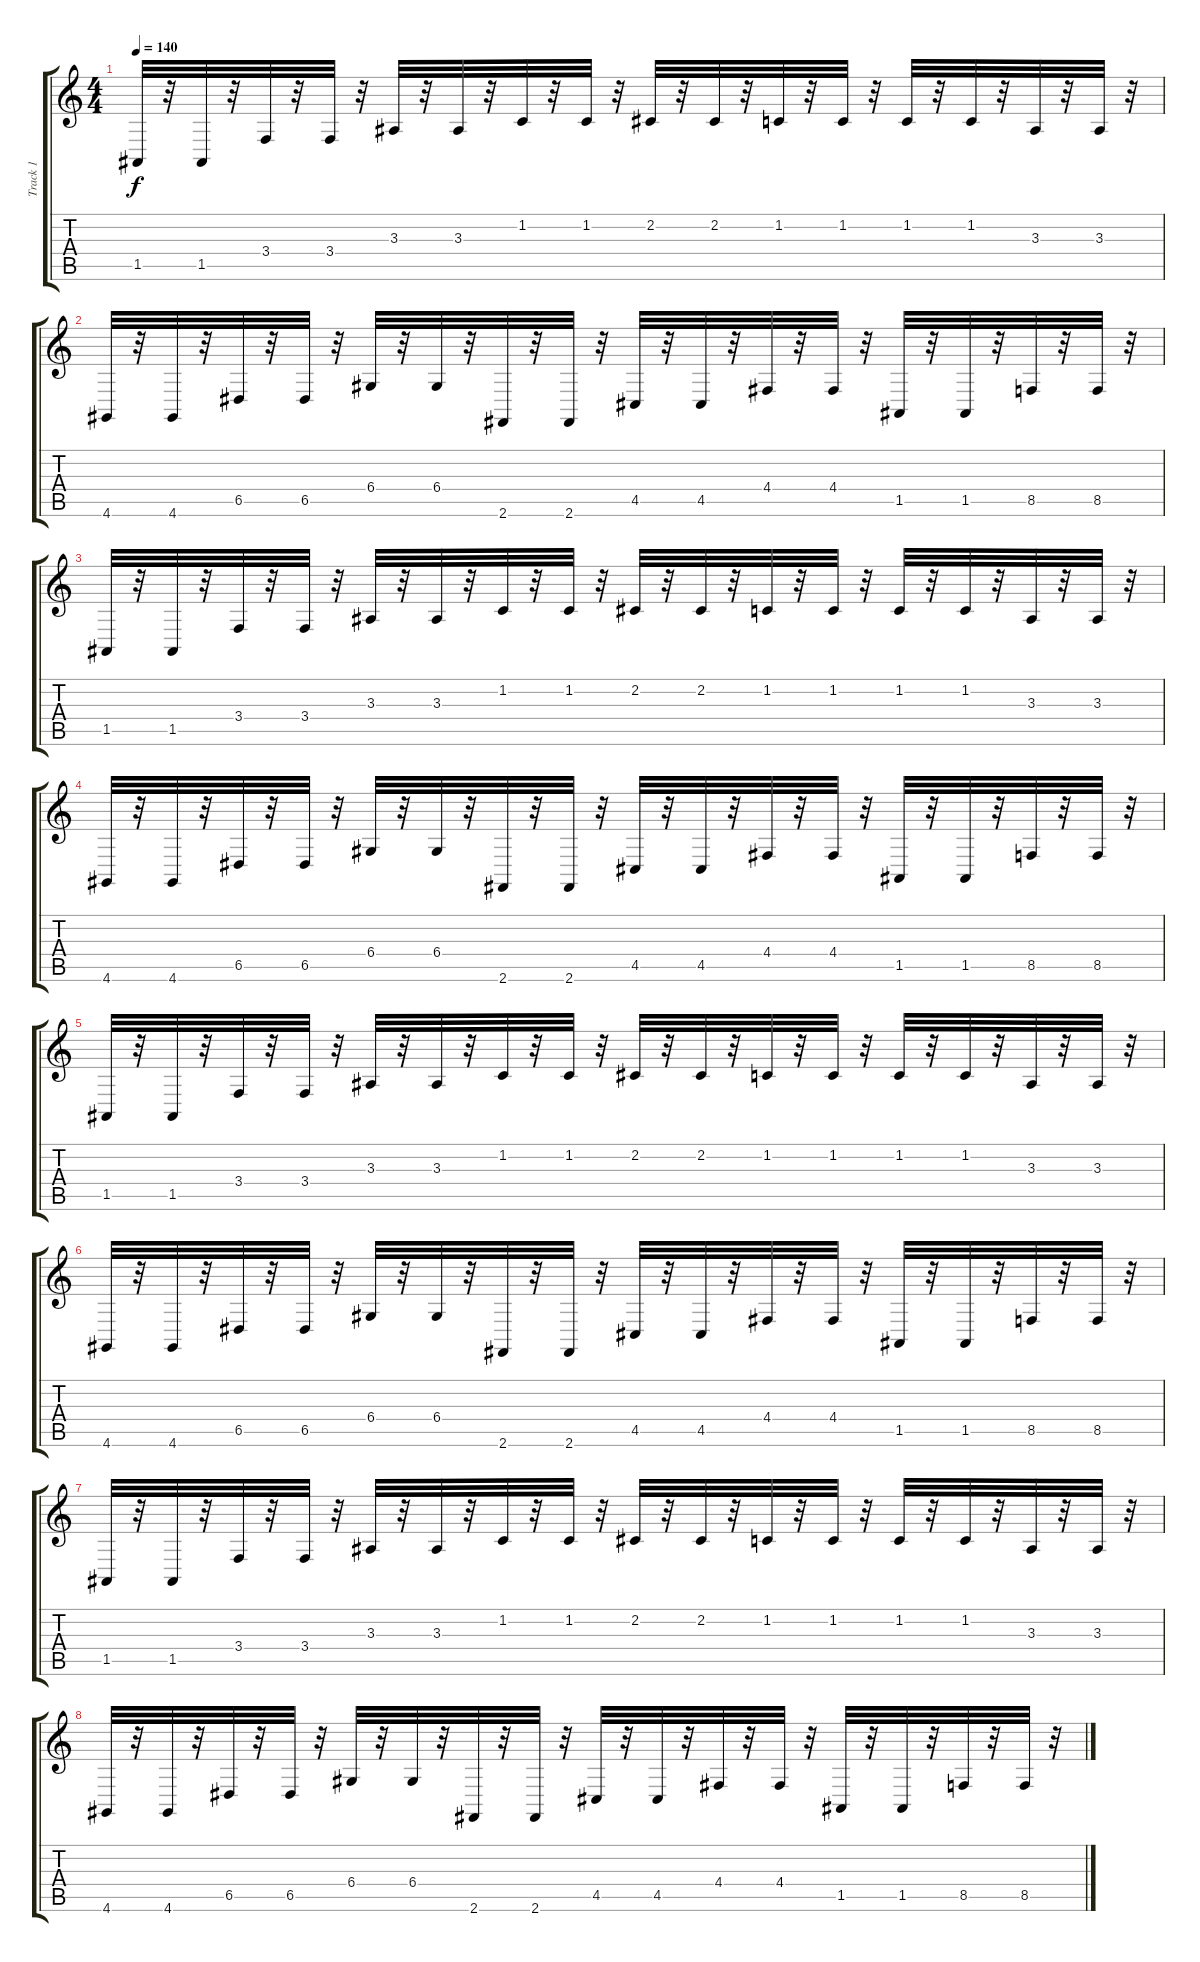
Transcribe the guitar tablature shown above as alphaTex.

\track ("Track 1" "Track 1") {instrument lead2sawtooth}
\staff {score tabs}
\tuning (E4 B3 G3 D3 A2 E2) {hide}
\ts (4 4)
\tempo 140
\clef g2
\ks c
1.5.32{dy f} r.32 1.5.32 r.32 3.4.32 r.32 3.4.32 r.32 3.3.32 r.32 3.3.32 r.32 1.2.32 r.32 1.2.32 r.32 2.2.32 r.32 2.2.32 r.32 1.2.32 r.32 1.2.32 r.32 1.2.32 r.32 1.2.32 r.32 3.3.32 r.32 3.3.32 r.32 |
4.6.32 r.32 4.6.32 r.32 6.5.32 r.32 6.5.32 r.32 6.4.32 r.32 6.4.32 r.32 2.6.32 r.32 2.6.32 r.32 4.5.32 r.32 4.5.32 r.32 4.4.32 r.32 4.4.32 r.32 1.5.32 r.32 1.5.32 r.32 8.5.32 r.32 8.5.32 r.32 |
1.5.32 r.32 1.5.32 r.32 3.4.32 r.32 3.4.32 r.32 3.3.32 r.32 3.3.32 r.32 1.2.32 r.32 1.2.32 r.32 2.2.32 r.32 2.2.32 r.32 1.2.32 r.32 1.2.32 r.32 1.2.32 r.32 1.2.32 r.32 3.3.32 r.32 3.3.32 r.32 |
4.6.32 r.32 4.6.32 r.32 6.5.32 r.32 6.5.32 r.32 6.4.32 r.32 6.4.32 r.32 2.6.32 r.32 2.6.32 r.32 4.5.32 r.32 4.5.32 r.32 4.4.32 r.32 4.4.32 r.32 1.5.32 r.32 1.5.32 r.32 8.5.32 r.32 8.5.32 r.32 |
1.5.32 r.32 1.5.32 r.32 3.4.32 r.32 3.4.32 r.32 3.3.32 r.32 3.3.32 r.32 1.2.32 r.32 1.2.32 r.32 2.2.32 r.32 2.2.32 r.32 1.2.32 r.32 1.2.32 r.32 1.2.32 r.32 1.2.32 r.32 3.3.32 r.32 3.3.32 r.32 |
4.6.32 r.32 4.6.32 r.32 6.5.32 r.32 6.5.32 r.32 6.4.32 r.32 6.4.32 r.32 2.6.32 r.32 2.6.32 r.32 4.5.32 r.32 4.5.32 r.32 4.4.32 r.32 4.4.32 r.32 1.5.32 r.32 1.5.32 r.32 8.5.32 r.32 8.5.32 r.32 |
1.5.32 r.32 1.5.32 r.32 3.4.32 r.32 3.4.32 r.32 3.3.32 r.32 3.3.32 r.32 1.2.32 r.32 1.2.32 r.32 2.2.32 r.32 2.2.32 r.32 1.2.32 r.32 1.2.32 r.32 1.2.32 r.32 1.2.32 r.32 3.3.32 r.32 3.3.32 r.32 |
4.6.32 r.32 4.6.32 r.32 6.5.32 r.32 6.5.32 r.32 6.4.32 r.32 6.4.32 r.32 2.6.32 r.32 2.6.32 r.32 4.5.32 r.32 4.5.32 r.32 4.4.32 r.32 4.4.32 r.32 1.5.32 r.32 1.5.32 r.32 8.5.32 r.32 8.5.32 r.32
